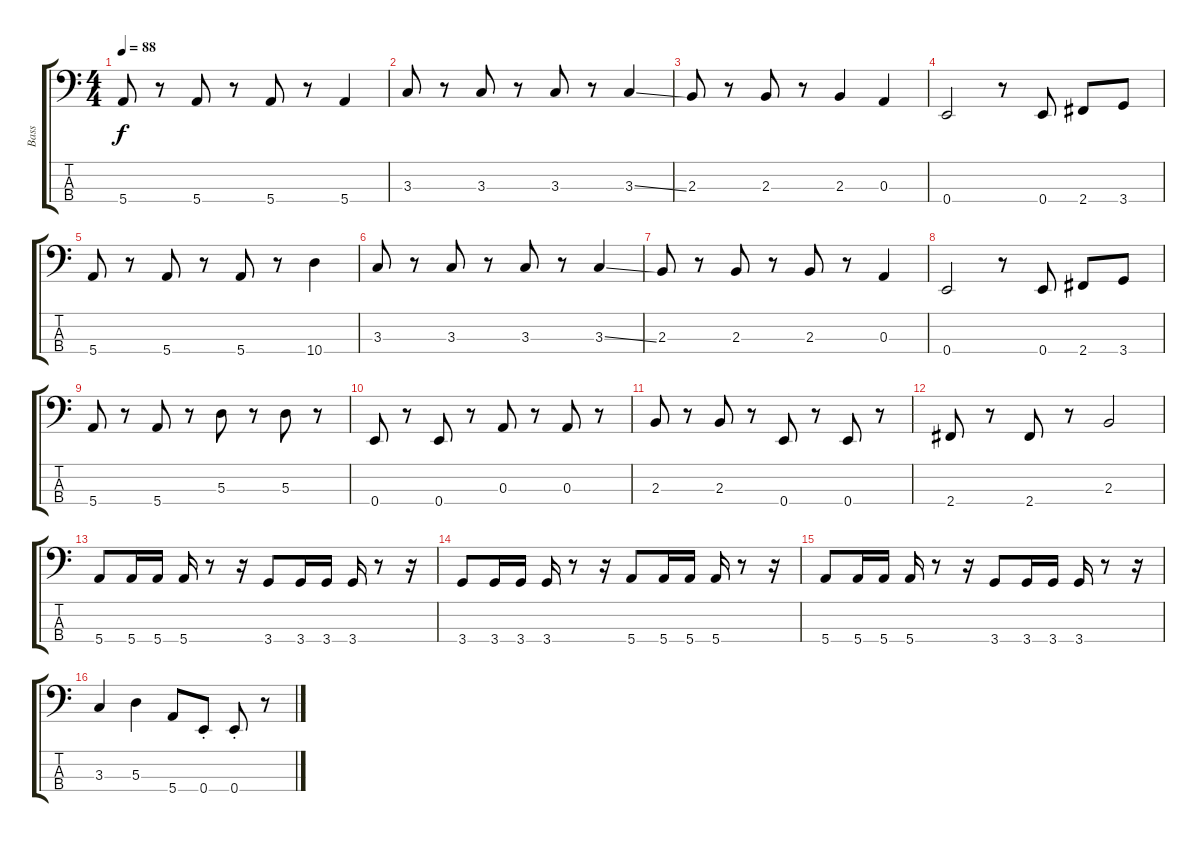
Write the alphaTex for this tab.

\track ("Bass" "Bass") {instrument electricbassfinger}
\staff {score tabs}
\tuning (G2 D2 A1 E1) {hide}
\ts (4 4)
\tempo 88
\clef f4
\ks c
5.4.8{dy f} r.8 5.4.8 r.8 5.4.8 r.8 5.4.4 |
3.3.8 r.8 3.3.8 r.8 3.3.8 r.8 3.3{ss}.4 |
2.3.8 r.8 2.3.8 r.8 2.3.4 0.3.4 |
0.4.2 r.8 0.4.8 2.4.8 3.4.8 |
5.4.8 r.8 5.4.8 r.8 5.4.8 r.8 10.4.4 |
3.3.8 r.8 3.3.8 r.8 3.3.8 r.8 3.3{ss}.4 |
2.3.8 r.8 2.3.8 r.8 2.3.8 r.8 0.3.4 |
0.4.2 r.8 0.4.8 2.4.8 3.4.8 |
5.4.8 r.8 5.4.8 r.8 5.3.8 r.8 5.3.8 r.8 |
0.4.8 r.8 0.4.8 r.8 0.3.8 r.8 0.3.8 r.8 |
2.3.8 r.8 2.3.8 r.8 0.4.8 r.8 0.4.8 r.8 |
2.4.8 r.8 2.4.8 r.8 2.3.2 |
5.4.8 5.4.16 5.4.16 5.4.16 r.8 r.16 3.4.8 3.4.16 3.4.16 3.4.16 r.8 r.16 |
3.4.8 3.4.16 3.4.16 3.4.16 r.8 r.16 5.4.8 5.4.16 5.4.16 5.4.16 r.8 r.16 |
5.4.8 5.4.16 5.4.16 5.4.16 r.8 r.16 3.4.8 3.4.16 3.4.16 3.4.16 r.8 r.16 |
3.3.4 5.3.4 5.4.8 0.4{st}.8 0.4{st}.8 r.8
